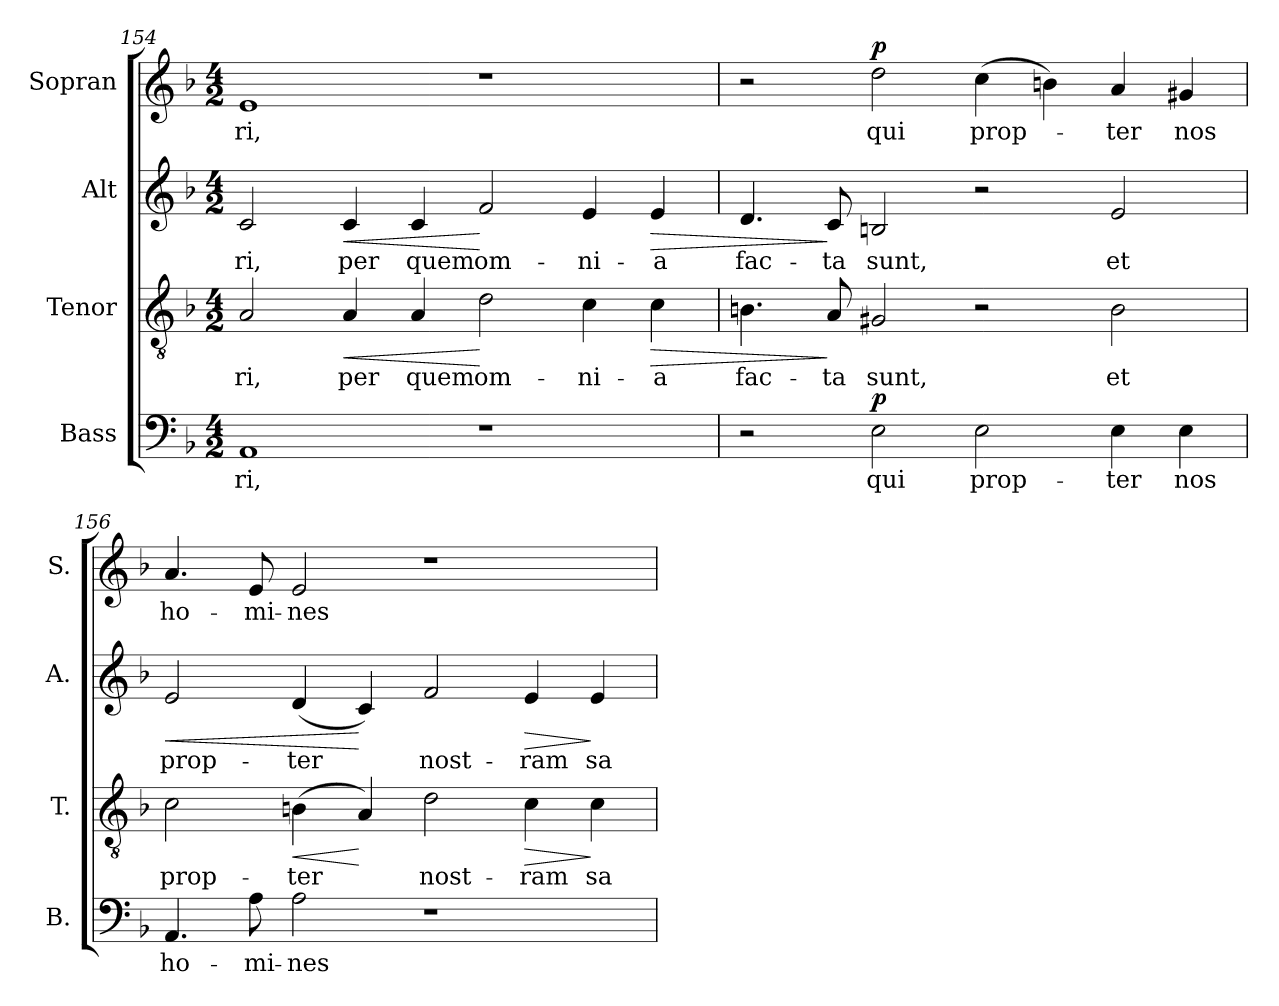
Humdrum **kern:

**kern	**text	**dynam	**kern	**text	**dynam	**kern	**text	**dynam	**kern	**text	**dynam
*part4	*part4	*part4	*part3	*part3	*part3	*part2	*part2	*part2	*part1	*part1	*part1
*staff4	*staff4	*staff4	*staff3	*staff3	*staff3	*staff2	*staff2	*staff2	*staff1	*staff1	*staff1
*I"Bass	*	*	*I"Tenor	*	*	*I"Alt	*	*	*I"Sopran	*	*
*I'B.	*	*	*I'T.	*	*	*I'A.	*	*	*I'S.	*	*
*clefF4	*	*	*clefGv2	*	*	*clefG2	*	*	*clefG2	*	*
*k[b-]	*	*	*k[b-]	*	*	*k[b-]	*	*	*k[b-]	*	*
*F:	*	*	*F:	*	*	*F:	*	*	*F:	*	*
*M4/2	*	*	*M4/2	*	*	*M4/2	*	*	*M4/2	*	*
=154	=154	=154	=154	=154	=154	=154	=154	=154	=154	=154	=154
!	!LO:LY:b	!	!	!LO:LY:b	!	!	!LO:LY:b	!	!	!LO:LY:b	!
1AA	-ri,	.	2A/	-ri,	.	2c/	-ri,	.	1e	-ri,	.
!	!	!	!	!LO:LY:b	!LO:HP:b	!	!LO:LY:b	!LO:HP:b	!	!	!
.	.	.	4A/	per	<	4c/	per	<	.	.	.
!	!	!	!	!LO:LY:b	!	!	!LO:LY:b	!	!	!	!
.	.	.	4A/	quem	.	4c/	quem	.	.	.	.
!	!	!	!	!LO:LY:b	!	!	!LO:LY:b	!	!	!	!
1r	.	.	2d\	om-	[	2f/	om-	[	1r	.	.
!	!	!	!	!LO:LY:b	!	!	!LO:LY:b	!	!	!	!
.	.	.	4c\	-ni-	.	4e/	-ni-	.	.	.	.
!	!	!	!	!LO:LY:b	!LO:HP:b	!	!LO:LY:b	!LO:HP:b	!	!	!
.	.	.	4c\	-a	>	4e/	-a	>	.	.	.
=155	=155	=155	=155	=155	=155	=155	=155	=155	=155	=155	=155
!	!	!	!	!LO:LY:b	!	!	!LO:LY:b	!	!	!	!
2r	.	.	4.Bn\	fac-	.	4.d/	fac-	.	2r	.	.
!	!	!	!	!LO:LY:b	!	!	!LO:LY:b	!	!	!	!
.	.	.	8A/	-ta	]	8c/	-ta	]	.	.	.
!	!LO:LY:b	!LO:DY:a	!	!LO:LY:b	!	!	!LO:LY:b	!	!	!LO:LY:b	!LO:DY:a
2E\	qui	p	2G#X/	sunt,	.	2Bn/	sunt,	.	2dd\	qui	p
!	!LO:LY:b	!	!	!	!	!	!	!	!	!LO:LY:b	!
2E\	prop-	.	2r	.	.	2r	.	.	(>4cc\	prop-	.
.	.	.	.	.	.	.	.	.	4bn\)	.	.
!	!LO:LY:b	!	!	!LO:LY:b	!	!	!LO:LY:b	!	!	!LO:LY:b	!
4E\	-ter	.	2B\	et	.	2e/	et	.	4a/	-ter	.
!	!LO:LY:b	!	!	!	!	!	!	!	!	!LO:LY:b	!
4E\	nos	.	.	.	.	.	.	.	4g#X/	nos	.
!!LO:PB:g=z
=156	=156	=156	=156	=156	=156	=156	=156	=156	=156	=156	=156
!	!LO:LY:b	!	!	!LO:LY:b	!	!	!LO:LY:b	!LO:HP:b	!	!LO:LY:b	!
4.AA/	ho-	.	2c\	prop-	.	2e/	prop-	<	4.a/	ho-	.
!	!LO:LY:b	!	!	!	!	!	!	!	!	!LO:LY:b	!
8A\	-mi-	.	.	.	.	.	.	.	8e/	-mi-	.
!	!LO:LY:b	!	!	!LO:LY:b	!LO:HP:b	!	!LO:LY:b	!	!	!LO:LY:b	!
2A\	-nes	.	(>4Bn\	-ter	<	(<4d/	-ter	.	2e/	-nes	.
.	.	.	4A/)	.	[	4c/)	.	[	.	.	.
!	!	!	!	!LO:LY:b	!	!	!LO:LY:b	!	!	!	!
1r	.	.	2d\	nost-	.	2f/	nost-	.	1r	.	.
!	!	!	!	!LO:LY:b	!LO:HP:b	!	!LO:LY:b	!LO:HP:b	!	!	!
.	.	.	4c\	-ram	>	4e/	-ram	>	.	.	.
!	!	!	!	!LO:LY:b	!	!	!LO:LY:b	!	!	!	!
.	.	.	4c\	sa-	]	4e/	sa-	]	.	.	.
=	=	=	=	=	=	=	=	=	=	=	=
*-	*-	*-	*-	*-	*-	*-	*-	*-	*-	*-	*-
